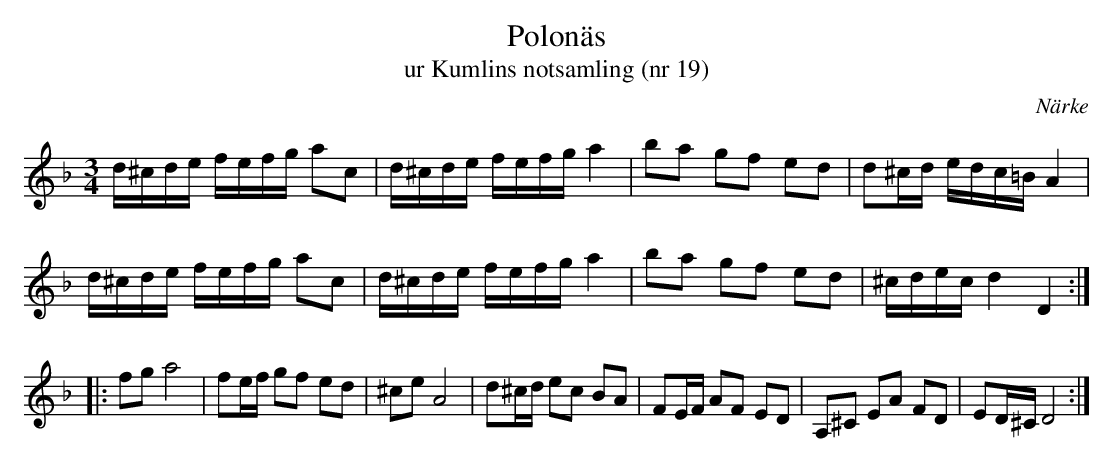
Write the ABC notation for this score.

X:1
T:Polonäs
T:ur Kumlins notsamling (nr 19)
O:Närke
M:3/4
L:1/16
K:Dm
d^cde fefg a2c2 | d^cde fefg a4 | b2a2 g2f2 e2d2 | d2^cd edc=B A4 |
d^cde fefg a2c2 | d^cde fefg a4 | b2a2 g2f2 e2d2 | ^cdec d4 D4 ::
f2g2 a8 | f2ef g2f2 e2d2 | ^c2e2 A8 | d2^cd e2c2 B2A2 | F2EF A2F2 E2D2 | A,2^C2 E2A2 F2D2 | E2D^C D8 :|
